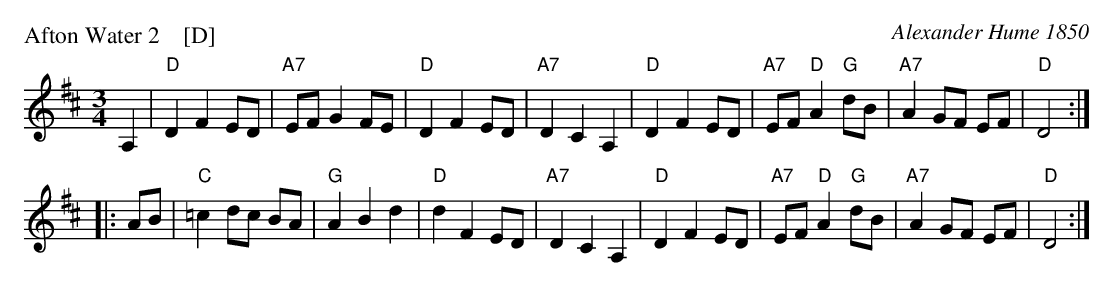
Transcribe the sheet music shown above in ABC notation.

X:1
P: Afton Water 2    [D]
C: Alexander Hume 1850
M: 3/4
L: 1/8
K: D
A,2 |\
"D"D2 F2 ED | "A7"EF G2 FE | "D"D2 F2 ED | "A7"D2 C2 A,2 |\
"D"D2 F2 ED | "A7"EF "D"A2 "G"dB | "A7"A2 GF EF | "D"D4 :|
|: AB |\
"C"=c2 dc BA | "G"A2 B2 d2 | "D"d2F2 ED | "A7"D2 C2A,2 |\
"D"D2 F2 ED | "A7"EF "D"A2 "G"dB | "A7"A2 GF EF | "D"D4 :|
